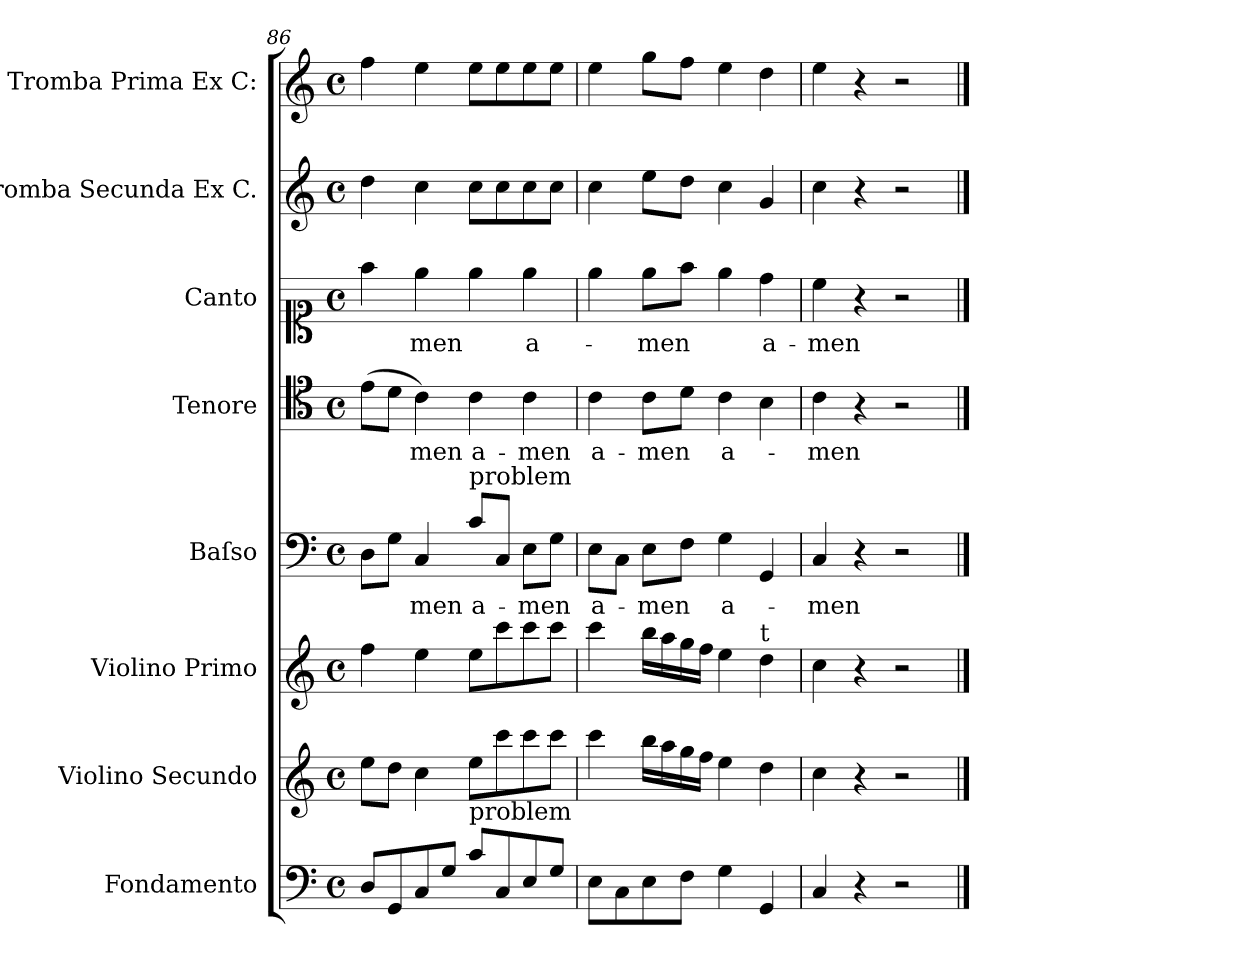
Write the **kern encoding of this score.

**kern	**kern	**kern	**kern	**text	**kern	**text	**kern	**text	**kern	**kern
*part8	*part7	*part6	*part5	*part5	*part4	*part4	*part3	*part3	*part2	*part1
*staff8	*staff7	*staff6	*staff5	*staff5	*staff4	*staff4	*staff3	*staff3	*staff2	*staff1
*I"Fondamento	*I"Violino Secundo	*I"Violino Primo	*I"Baſso	*	*I"Tenore	*	*I"Canto	*	*I"Tromba Secunda Ex C.	*I"Tromba Prima Ex C:
*I'Fond.	*	*I'Vl-no I	*I'B	*	*I'T	*	*I'C	*	*	*I'Tr I
*clefF4	*clefG2	*clefG2	*clefF4	*	*clefC4	*	*clefC1	*	*clefG2	*clefG2
*k[]	*k[]	*k[]	*k[]	*	*k[]	*	*k[]	*	*k[]	*k[]
*C:	*C:	*C:	*C:	*	*C:	*	*C:	*	*C:	*C:
*M4/4	*M4/4	*M4/4	*M4/4	*	*M4/4	*	*M4/4	*	*M4/4	*M4/4
*met(c)	*met(c)	*met(c)	*met(c)	*	*met(c)	*	*met(c)	*	*met(c)	*met(c)
=86	=86	=86	=86	=86	=86	=86	=86	=86	=86	=86
8D/L	8ee\L	4ff\	8D\L	.	(8e\L	.	4ff\	.	4dd\	4ff\
8GG/	8dd\J	.	8G\J	.	8d\J	.	.	.	.	.
8C/	4cc\	4ee\	4C/	-men	4c\)	-men	4ee\	-men	4cc\	4ee\
8G/J	.	.	.	.	.	.	.	.	.	.
!	!	!	!LO:TX:a:t=problem	!	!	!	!	!	!	!
!LO:TX:a:t=problem	!	!	!	!	!	!	!	!	!	!
8c\L	8ee\L	8ee\L	8c\L	a-	4c\	a-	4ee\	.	8cc\L	8ee\L
8C/	8ccc\	8ccc\	8C/J	.	.	.	.	.	8cc\	8ee\
8E/	8ccc\	8ccc\	8E\L	-men	4c\	-men	4ee\	a-	8cc\	8ee\
8G/J	8ccc\J	8ccc\J	8G\J	.	.	.	.	.	8cc\J	8ee\J
=87	=87	=87	=87	=87	=87	=87	=87	=87	=87	=87
8E\L	4ccc\	4ccc\	8E\L	a-	4c\	a-	4ee\	.	4cc\	4ee\
8C\	.	.	8C\J	.	.	.	.	.	.	.
8E\	16bb\LL	16bb\LL	8E\L	-men	8c\L	-men	8ee\L	-men	8ee\L	8gg\L
.	16aa\	16aa\	.	.	.	.	.	.	.	.
8F\J	16gg\	16gg\	8F\J	.	8d\J	.	8ff\J	.	8dd\J	8ff\J
.	16ff\JJ	16ff\JJ	.	.	.	.	.	.	.	.
4G\	4ee\	4ee\	4G\	a-	4c\	a-	4ee\	.	4cc\	4ee\
!	!	!LO:TX:a:t=t	!	!	!	!	!	!	!	!
4GG/	4dd\	4dd\	4GG/	.	4B\	.	4dd\	a-	4g/	4dd\
=88	=88	=88	=88	=88	=88	=88	=88	=88	=88	=88
4C/	4cc\	4cc\	4C/	-men	4c\	-men	4cc\	-men	4cc\	4ee\
4r	4r	4r	4r	.	4r	.	4r	.	4r	4r
2r	2r	2r	2r	.	2r	.	2r	.	2r	2r
==	==	==	==	==	==	==	==	==	==	==
*-	*-	*-	*-	*-	*-	*-	*-	*-	*-	*-
